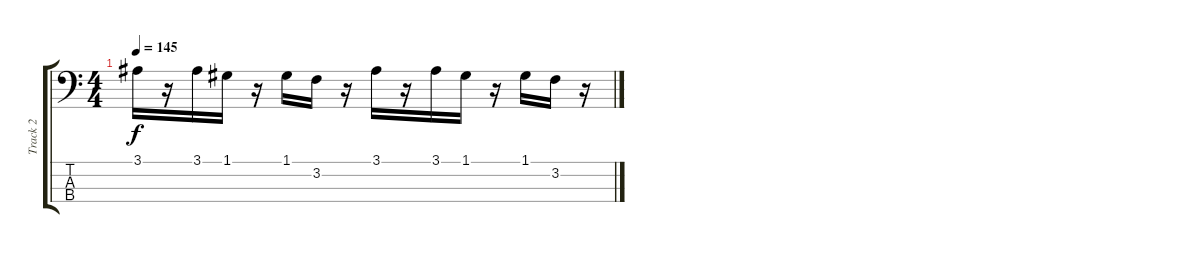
\track ("Track 2" "Track 2") {instrument electricbassfinger}
\staff {score tabs}
\tuning (G2 D2 A1 E1) {hide}
\ts (4 4)
\tempo 145
\clef f4
\ks c
3.1.16{dy f} r.16 3.1.16 1.1.16 r.16 1.1.16 3.2.16 r.16 3.1.16 r.16 3.1.16 1.1.16 r.16 1.1.16 3.2.16 r.16
